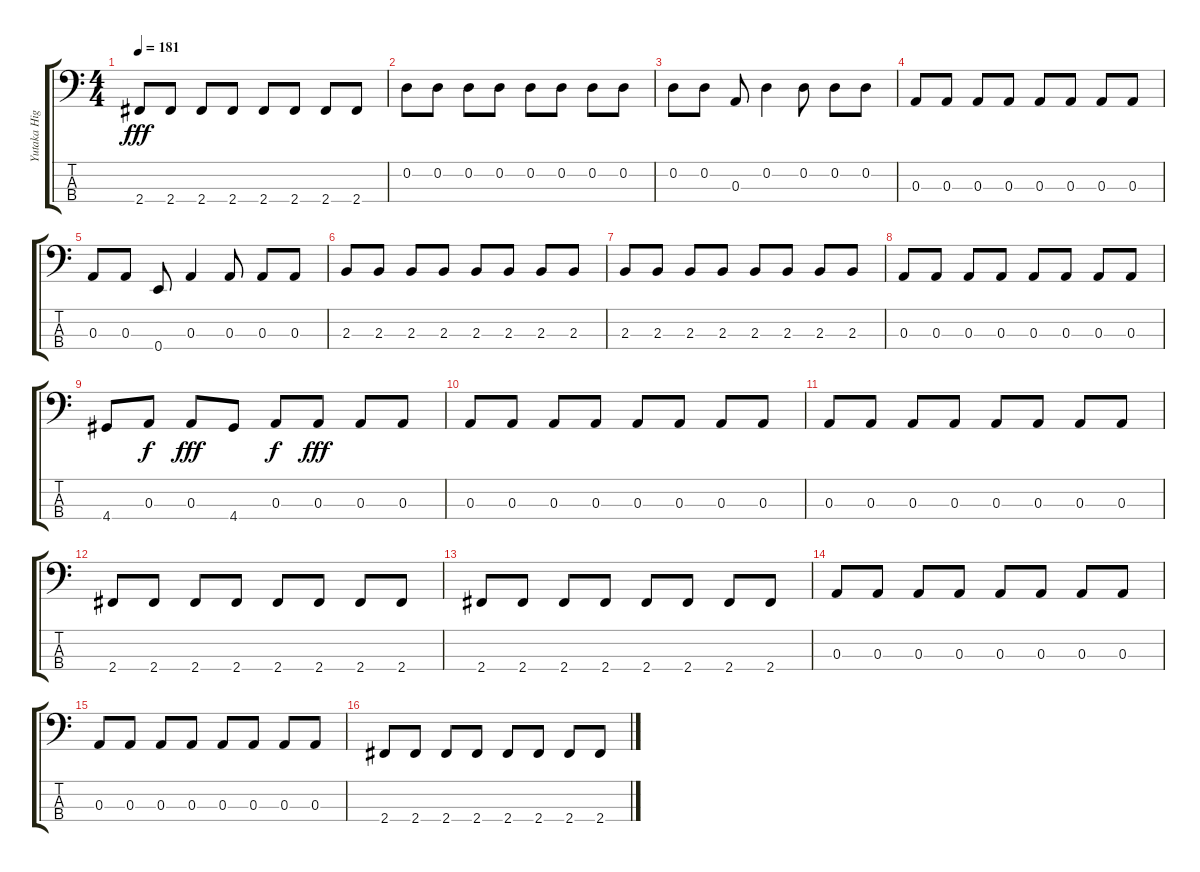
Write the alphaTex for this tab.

\track ("Yutaka Higuchi" "Yutaka Hig") {instrument electricbasspick}
\staff {score tabs}
\tuning (G2 D2 A1 E1) {hide}
\ts (4 4)
\tempo 181
\clef f4
\ks c
2.4.8{dy fff} 2.4.8 2.4.8 2.4.8 2.4.8 2.4.8 2.4.8 2.4.8 |
0.2.8 0.2.8 0.2.8 0.2.8 0.2.8 0.2.8 0.2.8 0.2.8 |
0.2.8 0.2.8 0.3.8 0.2.4 0.2.8 0.2.8 0.2.8 |
0.3.8 0.3.8 0.3.8 0.3.8 0.3.8 0.3.8 0.3.8 0.3.8 |
0.3.8 0.3.8 0.4.8 0.3.4 0.3.8 0.3.8 0.3.8 |
2.3.8 2.3.8 2.3.8 2.3.8 2.3.8 2.3.8 2.3.8 2.3.8 |
2.3.8 2.3.8 2.3.8 2.3.8 2.3.8 2.3.8 2.3.8 2.3.8 |
0.3.8 0.3.8 0.3.8 0.3.8 0.3.8 0.3.8 0.3.8 0.3.8 |
4.4.8 0.3.8{dy f} 0.3.8{dy fff} 4.4.8 0.3.8{dy f} 0.3.8{dy fff} 0.3.8 0.3.8 |
0.3.8 0.3.8 0.3.8 0.3.8 0.3.8 0.3.8 0.3.8 0.3.8 |
0.3.8 0.3.8 0.3.8 0.3.8 0.3.8 0.3.8 0.3.8 0.3.8 |
2.4.8 2.4.8 2.4.8 2.4.8 2.4.8 2.4.8 2.4.8 2.4.8 |
2.4.8 2.4.8 2.4.8 2.4.8 2.4.8 2.4.8 2.4.8 2.4.8 |
0.3.8 0.3.8 0.3.8 0.3.8 0.3.8 0.3.8 0.3.8 0.3.8 |
0.3.8 0.3.8 0.3.8 0.3.8 0.3.8 0.3.8 0.3.8 0.3.8 |
2.4.8 2.4.8 2.4.8 2.4.8 2.4.8 2.4.8 2.4.8 2.4.8
